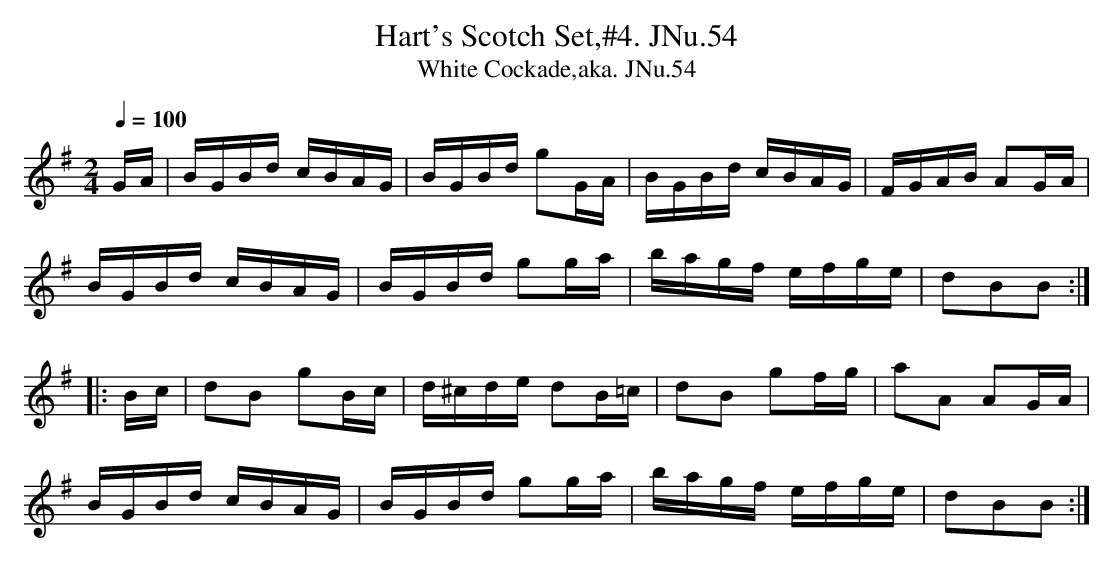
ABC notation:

X:1
T:Hart's Scotch Set,#4. JNu.54
T:White Cockade,aka. JNu.54
M:2/4
L:1/16
Q:1/4=100
K:G
GA|BGBd cBAG|BGBd g2GA|BGBd cBAG|FGAB A2GA|
BGBd cBAG|BGBd g2ga|bagf efge|d2B2B2:|
|:Bc|d2B2 g2Bc|d^cde d2B=c|d2B2 g2fg|a2A2 A2GA|
BGBd cBAG|BGBd g2ga|bagf efge|d2B2B2:|
